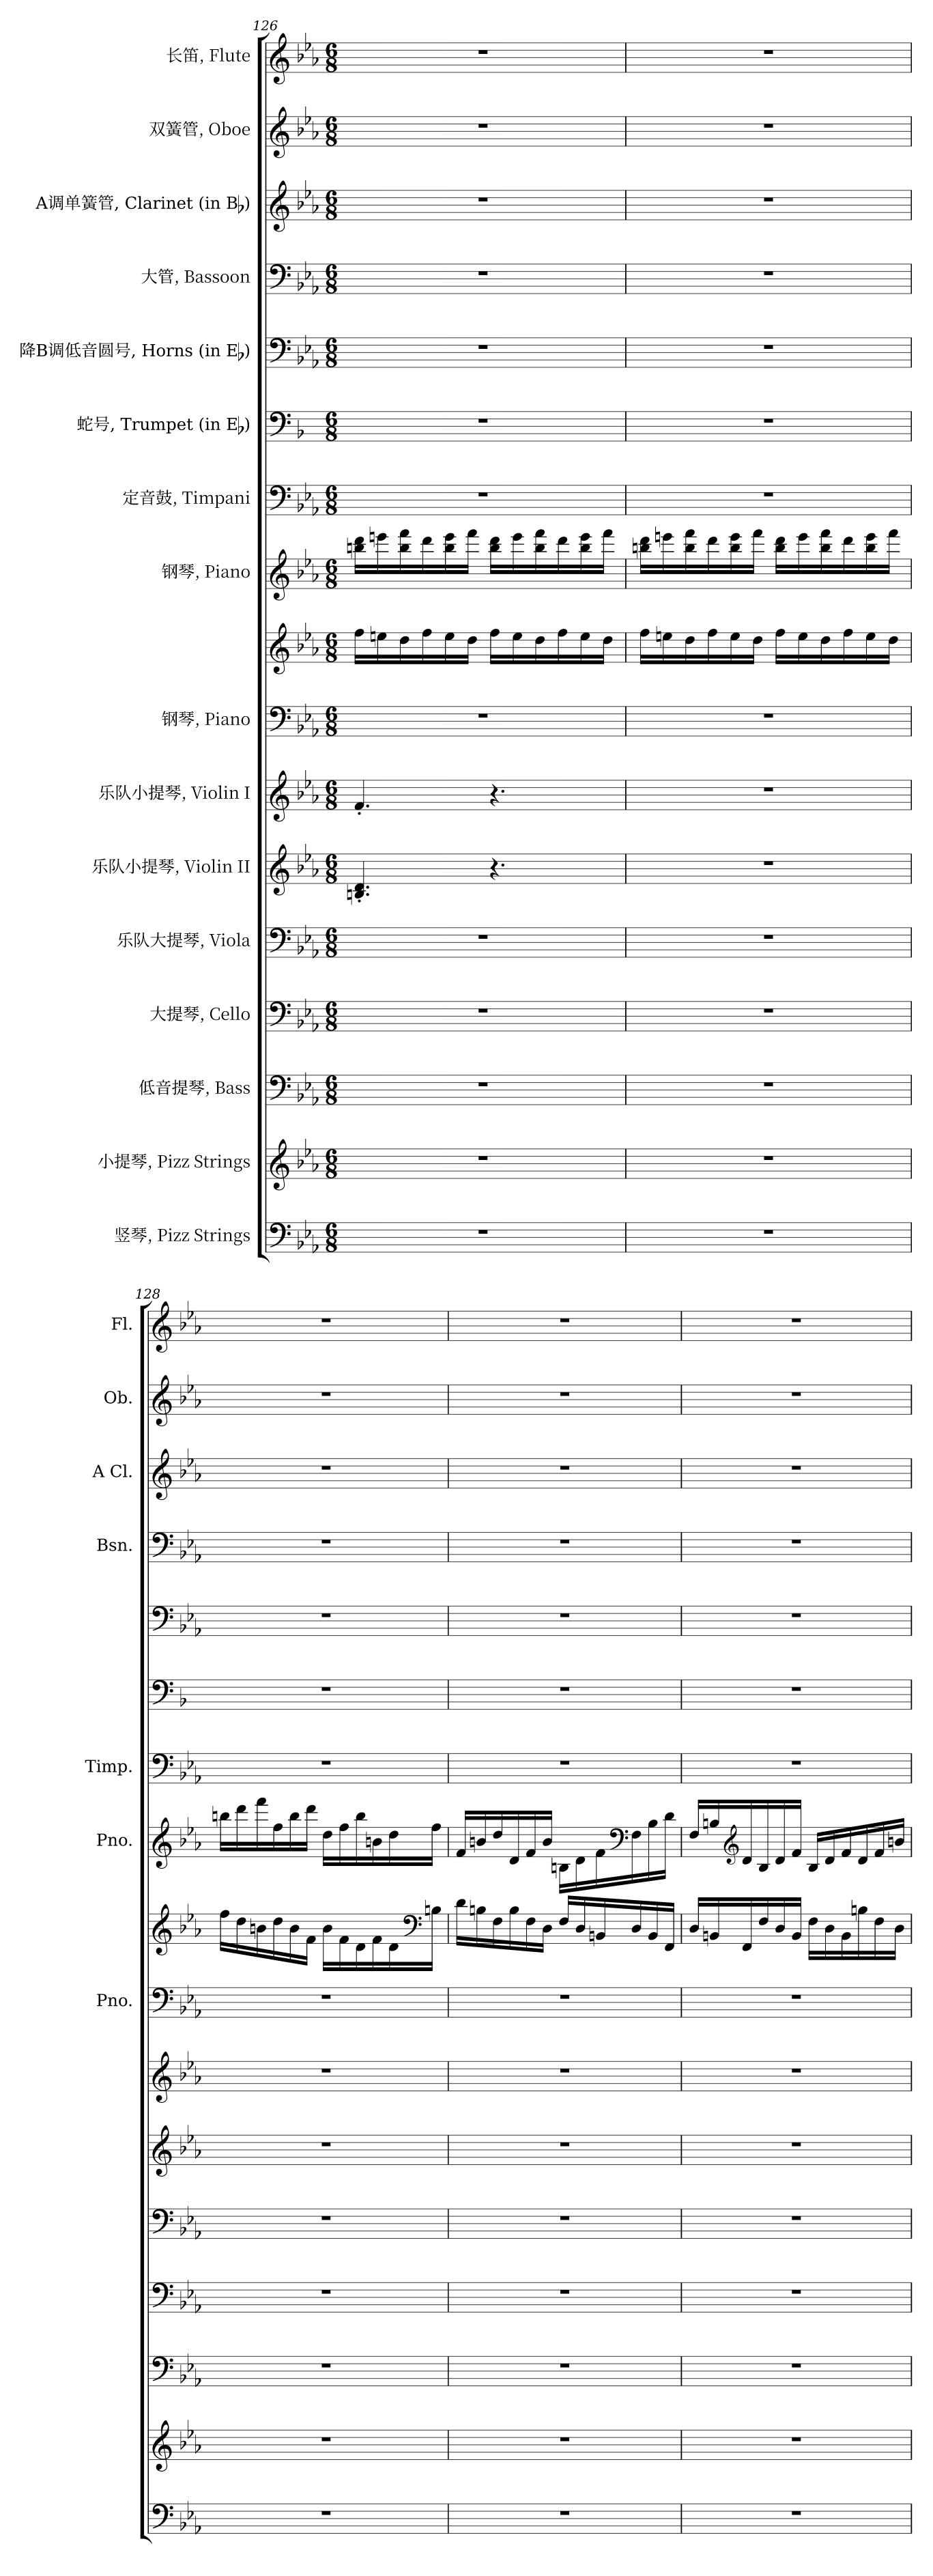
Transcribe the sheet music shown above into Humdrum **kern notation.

**kern	**kern	**kern	**kern	**kern	**kern	**kern	**kern	**kern	**kern	**kern	**kern	**kern	**kern	**kern	**kern	**kern
*part16	*part15	*part14	*part13	*part12	*part11	*part10	*part9	*part9	*part8	*part7	*part6	*part5	*part4	*part3	*part2	*part1
*staff17	*staff16	*staff15	*staff14	*staff13	*staff12	*staff11	*staff10	*staff9	*staff8	*staff7	*staff6	*staff5	*staff4	*staff3	*staff2	*staff1
*I"竖琴, Pizz Strings	*I"小提琴, Pizz Strings	*I"低音提琴, Bass	*I"大提琴, Cello	*I"乐队大提琴, Viola	*I"乐队小提琴, Violin II	*I"乐队小提琴, Violin I	*I"钢琴, Piano	*	*I"钢琴, Piano	*I"定音鼓, Timpani	*I"蛇号, Trumpet (in Eb)	*I"降B调低音圆号, Horns (in Eb)	*I"大管, Bassoon	*I"A调单簧管, Clarinet (in Bb)	*I"双簧管, Oboe	*I"长笛, Flute
*	*	*	*	*	*	*	*I'Pno.	*	*I'Pno.	*I'Timp.	*	*	*I'Bsn.	*I'A Cl.	*I'Ob.	*I'Fl.
!!LO:PB:g=z
*clefF4	*clefG2	*clefF4	*clefF4	*clefF4	*clefG2	*clefG2	*clefF4	*clefG2	*clefG2	*clefF4	*clefF4	*clefF4	*clefF4	*clefG2	*clefG2	*clefG2
*	*	*ITrd7c12	*	*	*	*	*	*	*	*	*ITrd1c2	*ITrd4c7	*	*ITrd1c2	*	*
*k[b-e-a-]	*k[b-e-a-]	*k[b-e-a-]	*k[b-e-a-]	*k[b-e-a-]	*k[b-e-a-]	*k[b-e-a-]	*k[b-e-a-]	*k[b-e-a-]	*k[b-e-a-]	*k[b-e-a-]	*k[b-e-a-]	*k[b-e-a-d-]	*k[b-e-a-]	*k[b-e-a-d-g-]	*k[b-e-a-]	*k[b-e-a-]
*M6/8	*M6/8	*M6/8	*M6/8	*M6/8	*M6/8	*M6/8	*M6/8	*M6/8	*M6/8	*M6/8	*M6/8	*M6/8	*M6/8	*M6/8	*M6/8	*M6/8
=126	=126	=126	=126	=126	=126	=126	=126	=126	=126	=126	=126	=126	=126	=126	=126	=126
2.r	2.r	2.r	2.r	2.r	4.Bn/' 4.d/'	4.f'/	2.r	16ff\LL	16bbn\ 16ddd\LL	2.r	2.r	2.r	2.r	2.r	2.r	2.r
.	.	.	.	.	.	.	.	16een\	16eeen\	.	.	.	.	.	.	.
.	.	.	.	.	.	.	.	16dd\	16bb\ 16fff\	.	.	.	.	.	.	.
.	.	.	.	.	.	.	.	16ff\	16ddd\	.	.	.	.	.	.	.
.	.	.	.	.	.	.	.	16ee\	16bb\ 16eee\	.	.	.	.	.	.	.
.	.	.	.	.	.	.	.	16dd\JJ	16fff\JJ	.	.	.	.	.	.	.
.	.	.	.	.	4.r	4.r	.	16ff\LL	16bb\ 16ddd\LL	.	.	.	.	.	.	.
.	.	.	.	.	.	.	.	16ee\	16eee\	.	.	.	.	.	.	.
.	.	.	.	.	.	.	.	16dd\	16bb\ 16fff\	.	.	.	.	.	.	.
.	.	.	.	.	.	.	.	16ff\	16ddd\	.	.	.	.	.	.	.
.	.	.	.	.	.	.	.	16ee\	16bb\ 16eee\	.	.	.	.	.	.	.
.	.	.	.	.	.	.	.	16dd\JJ	16fff\JJ	.	.	.	.	.	.	.
=127	=127	=127	=127	=127	=127	=127	=127	=127	=127	=127	=127	=127	=127	=127	=127	=127
2.r	2.r	2.r	2.r	2.r	2.r	2.r	2.r	16ff\LL	16bbn\ 16ddd\LL	2.r	2.r	2.r	2.r	2.r	2.r	2.r
.	.	.	.	.	.	.	.	16een\	16eeen\	.	.	.	.	.	.	.
.	.	.	.	.	.	.	.	16dd\	16bb\ 16fff\	.	.	.	.	.	.	.
.	.	.	.	.	.	.	.	16ff\	16ddd\	.	.	.	.	.	.	.
.	.	.	.	.	.	.	.	16ee\	16bb\ 16eee\	.	.	.	.	.	.	.
.	.	.	.	.	.	.	.	16dd\JJ	16fff\JJ	.	.	.	.	.	.	.
.	.	.	.	.	.	.	.	16ff\LL	16bb\ 16ddd\LL	.	.	.	.	.	.	.
.	.	.	.	.	.	.	.	16ee\	16eee\	.	.	.	.	.	.	.
.	.	.	.	.	.	.	.	16dd\	16bb\ 16fff\	.	.	.	.	.	.	.
.	.	.	.	.	.	.	.	16ff\	16ddd\	.	.	.	.	.	.	.
.	.	.	.	.	.	.	.	16ee\	16bb\ 16eee\	.	.	.	.	.	.	.
.	.	.	.	.	.	.	.	16dd\JJ	16fff\JJ	.	.	.	.	.	.	.
!!LO:PB:g=z
=128	=128	=128	=128	=128	=128	=128	=128	=128	=128	=128	=128	=128	=128	=128	=128	=128
2.r	2.r	2.r	2.r	2.r	2.r	2.r	2.r	16ff\LL	16bbn\LL	2.r	2.r	2.r	2.r	2.r	2.r	2.r
.	.	.	.	.	.	.	.	16dd\	16ddd\	.	.	.	.	.	.	.
.	.	.	.	.	.	.	.	16bn\	16fff\	.	.	.	.	.	.	.
.	.	.	.	.	.	.	.	16dd\	16ff\	.	.	.	.	.	.	.
.	.	.	.	.	.	.	.	16b\	16bb\	.	.	.	.	.	.	.
.	.	.	.	.	.	.	.	16f\JJ	16ddd\JJ	.	.	.	.	.	.	.
.	.	.	.	.	.	.	.	16b\LL	16dd\LL	.	.	.	.	.	.	.
.	.	.	.	.	.	.	.	16f\	16ff\	.	.	.	.	.	.	.
.	.	.	.	.	.	.	.	16d\	16bb\	.	.	.	.	.	.	.
.	.	.	.	.	.	.	.	16f\	16bn\	.	.	.	.	.	.	.
.	.	.	.	.	.	.	.	16d\	16dd\	.	.	.	.	.	.	.
*	*	*	*	*	*	*	*	*clefF4	*	*	*	*	*	*	*	*
.	.	.	.	.	.	.	.	16Bn\JJ	16ff\JJ	.	.	.	.	.	.	.
=129	=129	=129	=129	=129	=129	=129	=129	=129	=129	=129	=129	=129	=129	=129	=129	=129
2.r	2.r	2.r	2.r	2.r	2.r	2.r	2.r	16d\LL	16f/LL	2.r	2.r	2.r	2.r	2.r	2.r	2.r
.	.	.	.	.	.	.	.	16Bn\	16bn/	.	.	.	.	.	.	.
.	.	.	.	.	.	.	.	16F\	16dd/	.	.	.	.	.	.	.
.	.	.	.	.	.	.	.	16B\	16d/	.	.	.	.	.	.	.
.	.	.	.	.	.	.	.	16F\	16f/	.	.	.	.	.	.	.
.	.	.	.	.	.	.	.	16D\JJ	16b/JJ	.	.	.	.	.	.	.
.	.	.	.	.	.	.	.	16F/LL	16Bn\LL	.	.	.	.	.	.	.
.	.	.	.	.	.	.	.	16D/	16d\	.	.	.	.	.	.	.
.	.	.	.	.	.	.	.	16BBn/	16f\	.	.	.	.	.	.	.
*	*	*	*	*	*	*	*	*	*clefF4	*	*	*	*	*	*	*
.	.	.	.	.	.	.	.	16D/	16F\	.	.	.	.	.	.	.
.	.	.	.	.	.	.	.	16BB/	16B\	.	.	.	.	.	.	.
.	.	.	.	.	.	.	.	16FF/JJ	16d\JJ	.	.	.	.	.	.	.
!!LO:PB:g=z
=130	=130	=130	=130	=130	=130	=130	=130	=130	=130	=130	=130	=130	=130	=130	=130	=130
2.r	2.r	2.r	2.r	2.r	2.r	2.r	2.r	16D/LL	16F/LL	2.r	2.r	2.r	2.r	2.r	2.r	2.r
.	.	.	.	.	.	.	.	16BBn/	16Bn/	.	.	.	.	.	.	.
*	*	*	*	*	*	*	*	*	*clefG2	*	*	*	*	*	*	*
.	.	.	.	.	.	.	.	16FF/	16d/	.	.	.	.	.	.	.
.	.	.	.	.	.	.	.	16F/	16B/	.	.	.	.	.	.	.
.	.	.	.	.	.	.	.	16D/	16d/	.	.	.	.	.	.	.
.	.	.	.	.	.	.	.	16BB/JJ	16f/JJ	.	.	.	.	.	.	.
.	.	.	.	.	.	.	.	16F\LL	16B/LL	.	.	.	.	.	.	.
.	.	.	.	.	.	.	.	16D\	16d/	.	.	.	.	.	.	.
.	.	.	.	.	.	.	.	16BB\	16f/	.	.	.	.	.	.	.
.	.	.	.	.	.	.	.	16Bn\	16d/	.	.	.	.	.	.	.
.	.	.	.	.	.	.	.	16F\	16f/	.	.	.	.	.	.	.
.	.	.	.	.	.	.	.	16D\JJ	16bn/JJ	.	.	.	.	.	.	.
=	=	=	=	=	=	=	=	=	=	=	=	=	=	=	=	=
*-	*-	*-	*-	*-	*-	*-	*-	*-	*-	*-	*-	*-	*-	*-	*-	*-
